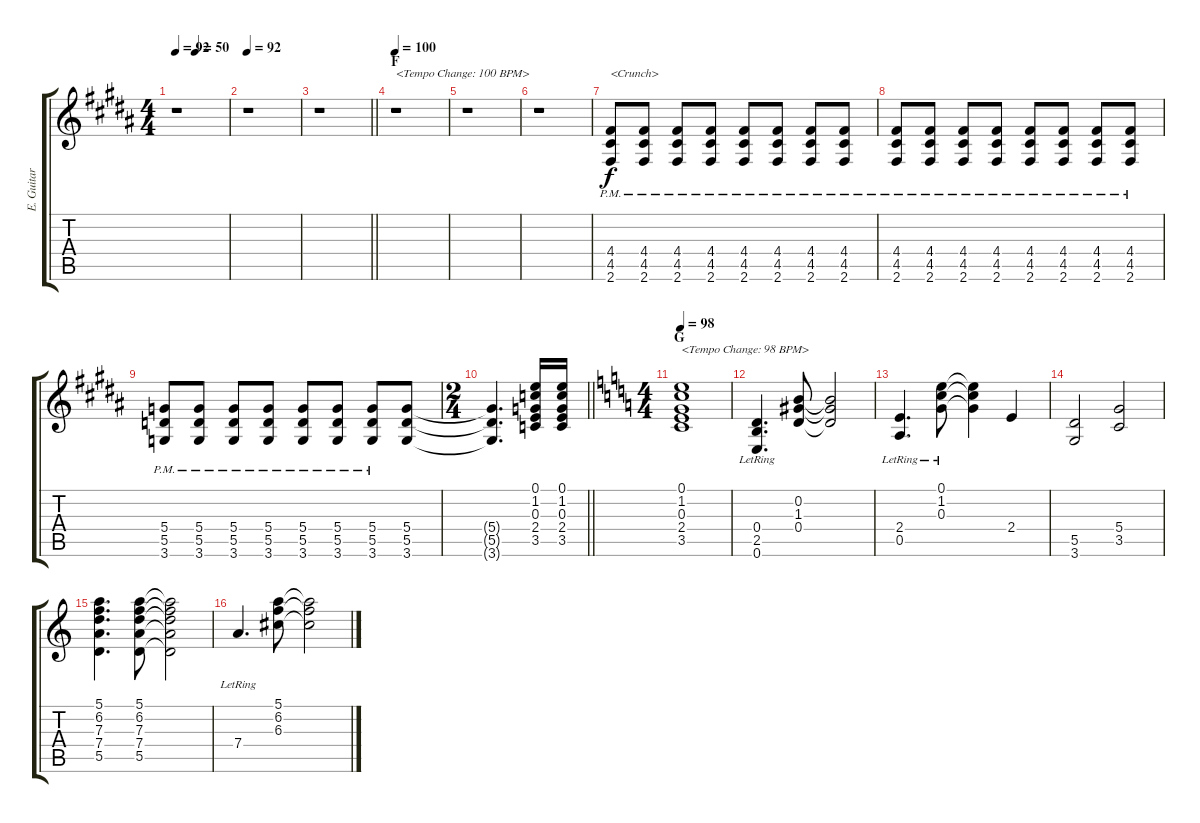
\track ("E. Guitar" "E. Guitar") {instrument overdrivenguitar}
\staff {score tabs}
\tuning (E4 B3 G3 D3 A2 E2) {hide}
\ts (4 4)
\tempo 92
\tempo (50 0.375)
\clef g2
\ks b
r.1{dy f} |
\tempo 92
r.1 |
\barLineRight lightlight
r.1 |
\section ("" "F")
\tempo 100
r.1{txt "<Tempo Change: 100 BPM>"} |
r.1 |
r.1 |
(4.4{pm} 4.5{pm} 2.6{pm}).8{txt "<Crunch>"} (4.4{pm} 4.5{pm} 2.6{pm}).8 (4.4{pm} 4.5{pm} 2.6{pm}).8 (4.4{pm} 4.5{pm} 2.6{pm}).8 (4.4{pm} 4.5{pm} 2.6{pm}).8 (4.4{pm} 4.5{pm} 2.6{pm}).8 (4.4{pm} 4.5{pm} 2.6{pm}).8 (4.4{pm} 4.5{pm} 2.6{pm}).8 |
(4.4{pm} 4.5{pm} 2.6{pm}).8 (4.4{pm} 4.5{pm} 2.6{pm}).8 (4.4{pm} 4.5{pm} 2.6{pm}).8 (4.4{pm} 4.5{pm} 2.6{pm}).8 (4.4{pm} 4.5{pm} 2.6{pm}).8 (4.4{pm} 4.5{pm} 2.6{pm}).8 (4.4{pm} 4.5{pm} 2.6{pm}).8 (4.4{pm} 4.5{pm} 2.6{pm}).8 |
(5.4{pm} 5.5{pm} 3.6{pm}).8 (5.4{pm} 5.5{pm} 3.6{pm}).8 (5.4{pm} 5.5{pm} 3.6{pm}).8 (5.4{pm} 5.5{pm} 3.6{pm}).8 (5.4{pm} 5.5{pm} 3.6{pm}).8 (5.4{pm} 5.5{pm} 3.6{pm}).8 (5.4{pm} 5.5{pm} 3.6{pm}).8 (5.4 5.5 3.6).8 |
\ts (2 4)
\barLineRight lightlight
(5.4{t} 5.5{t} 3.6{t}).4{d} (0.1 1.2 0.3 2.4 3.5).16 (0.1 1.2 0.3 2.4 3.5).16 |
\ts (4 4)
\section ("" "G")
\tempo 98
\ks c
(0.1 1.2 0.3 2.4 3.5).1{txt "<Tempo Change: 98 BPM>"} |
(0.4{lr} 2.5{lr} 0.6{lr}).4{d} (0.2 1.3 0.4).8 (0.2{t} 1.3{t} 0.4{t}).2 |
(2.4{lr} 0.5{lr}).4{d} (0.1{lr} 1.2{lr} 0.3{lr}).8 (0.1{t} 1.2{t} 0.3{t}).4 2.4.4 |
(5.5 3.6).2 (5.4 3.5).2 |
(5.1 6.2 7.3 7.4 5.5).4{d} (5.1 6.2 7.3 7.4 5.5).8 (5.1{t} 6.2{t} 7.3{t} 7.4{t} 5.5{t}).2 |
7.4{lr}.4{d} (5.1 6.2 6.3).8 (5.1{t} 6.2{t} 6.3{t}).2
